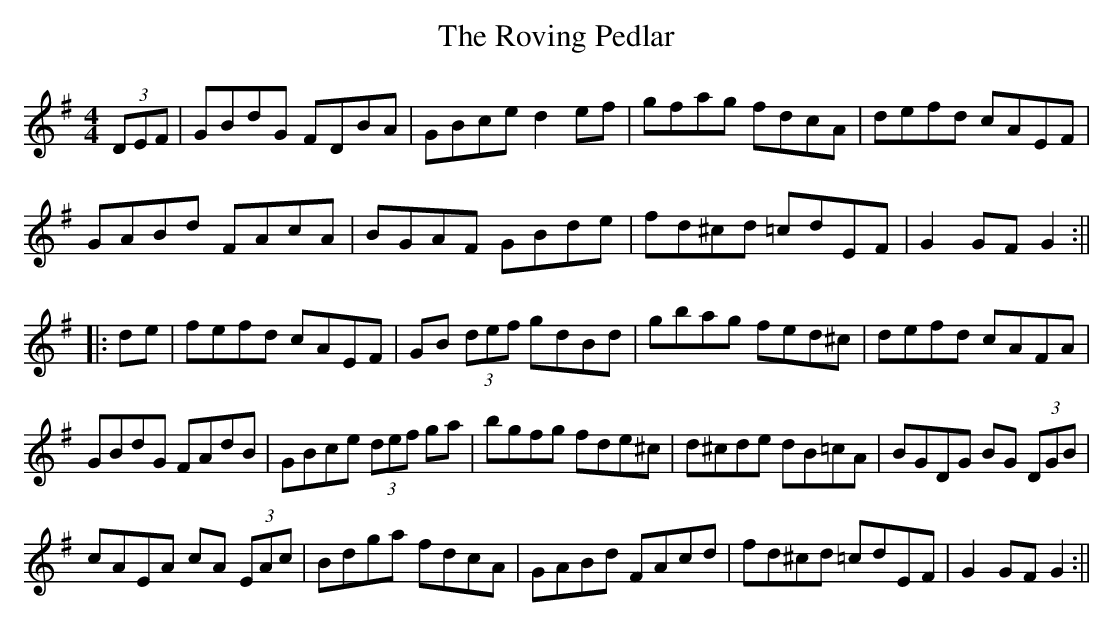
X:1
T:The Roving Pedlar
M:4/4
L:1/8
K:G
(3DEF|GBdG FDBA|GBce d2 ef|gfag fdcA|defd cAEF|!
GABd FAcA|BGAF GBde|fd^cd =cdEF|G2 GF G2:||!
|:de|fefd cAEF|GB (3def gdBd|gbag fed^c|defd cAFA|!
GBdG FAdB|GBce (3def ga|bgfg fde^c|d^cde dB=cA|BGDG BG (3DGB|!
cAEA cA (3EAc|Bdga fdcA|GABd FAcd|fd^cd =cdEF|G2 GF G2:||
